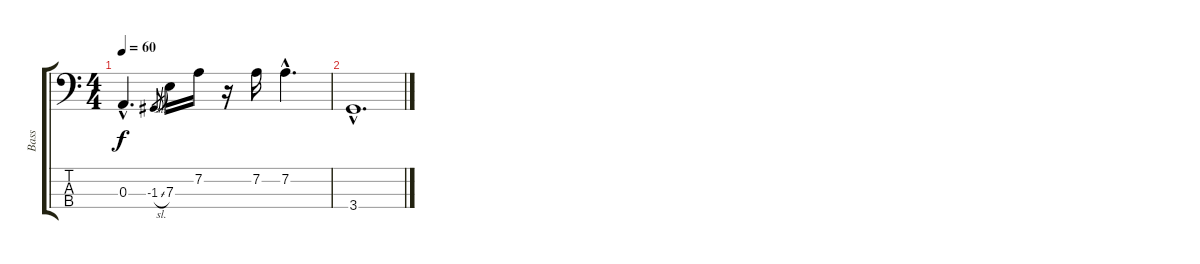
\track ("Bass" "Bass") {instrument electricbasspick}
\staff {score tabs}
\tuning (G2 D2 A1 E1) {hide}
\ts (4 4)
\tempo 60
\clef f4
\ks c
0.3{hac}.4{d dy f volume 2} -1.3{sl}.8{gr} 7.3.16 7.2.16 r.16 7.2.16 7.2{hac}.4{d} |
3.4{hac}.1{d volume 1}
